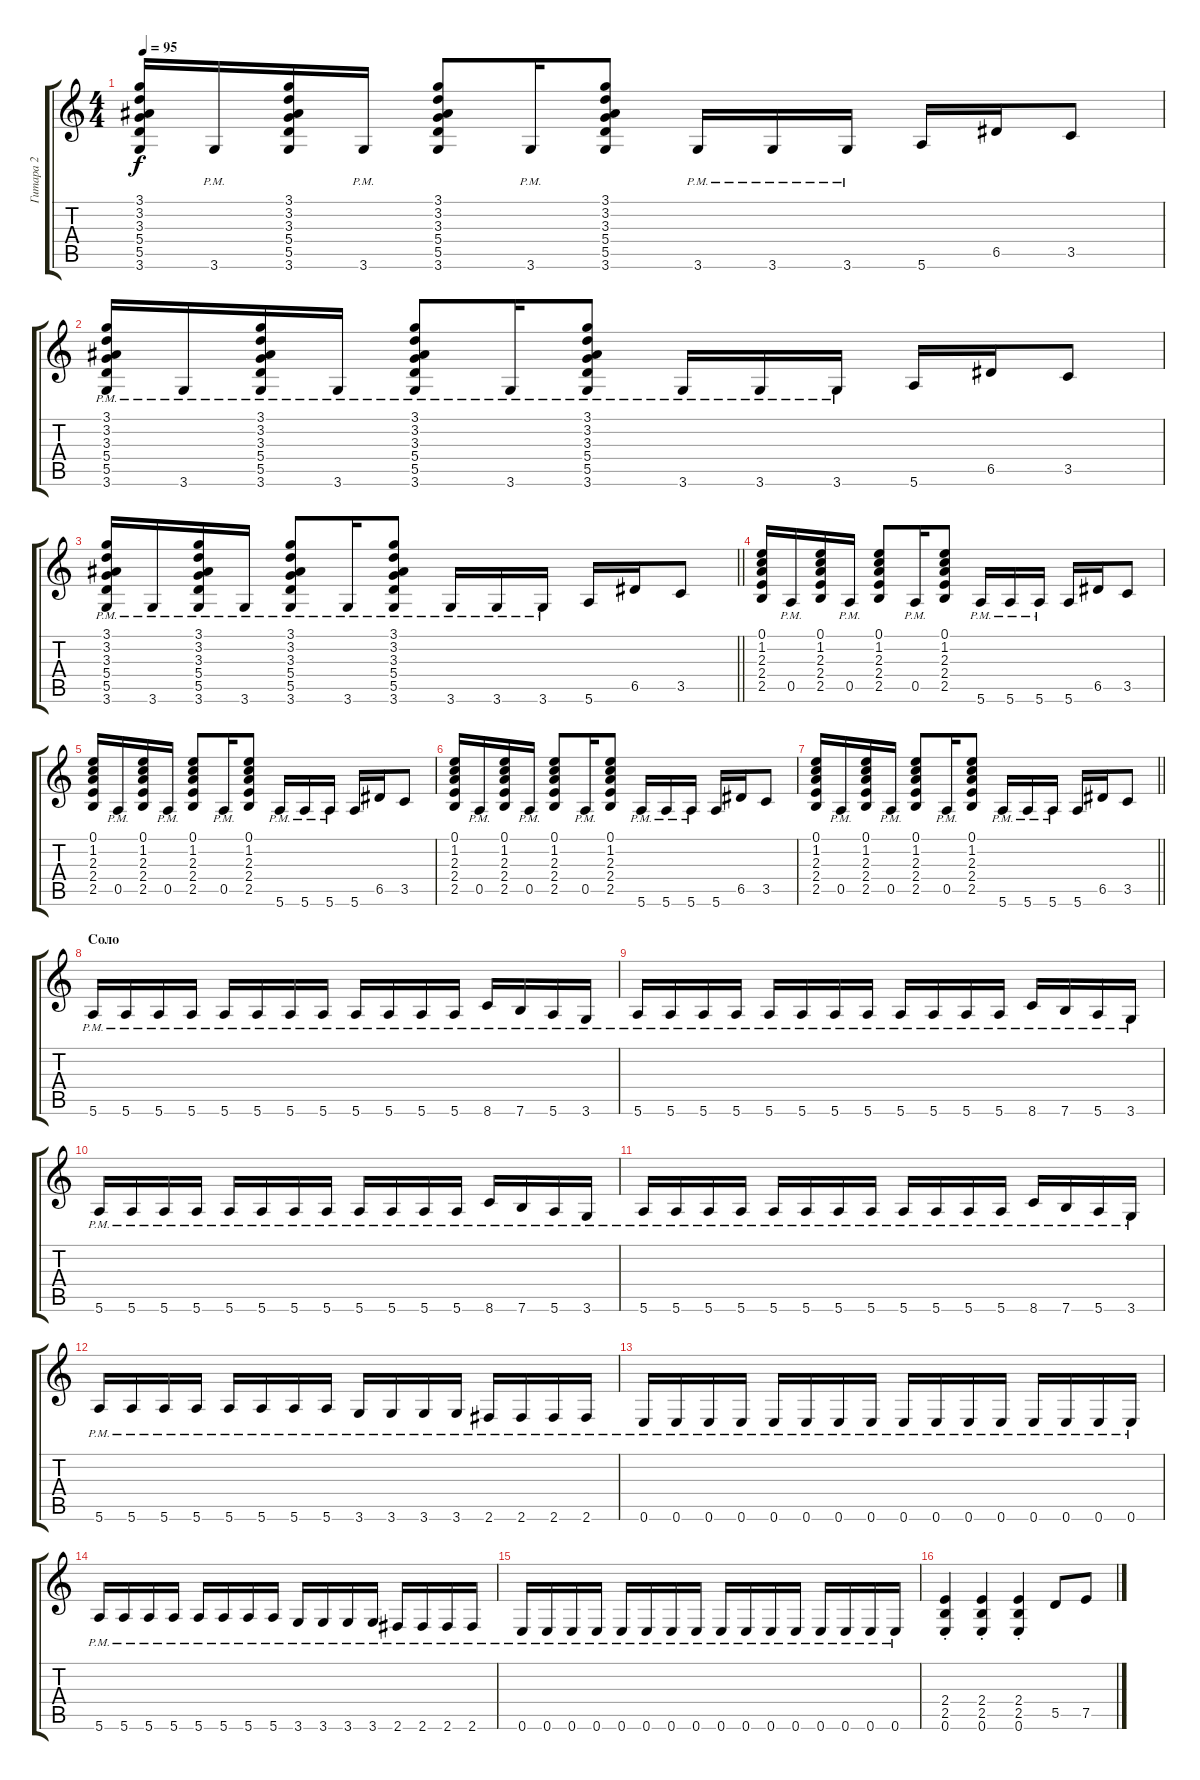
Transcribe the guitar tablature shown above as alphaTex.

\track ("Гитара 2" "Гитара 2") {instrument distortionguitar}
\staff {score tabs}
\tuning (E4 B3 G3 D3 A2 E2) {hide}
\ts (4 4)
\tempo 95
\clef g2
\ks c
(3.1 3.2 3.3 5.4 5.5 3.6).16{dy f} 3.6{pm}.16 (3.1 3.2 3.3 5.4 5.5 3.6).16 3.6{pm}.16 (3.1 3.2 3.3 5.4 5.5 3.6).8 3.6{pm}.16 (3.1 3.2 3.3 5.4 5.5 3.6).8 3.6{pm}.16 3.6{pm}.16 3.6{pm}.16 5.6.16 6.5.16 3.5.8 |
(3.1{pm} 3.2{pm} 3.3{pm} 5.4{pm} 5.5{pm} 3.6{pm}).16 3.6{pm}.16 (3.1{pm} 3.2{pm} 3.3{pm} 5.4{pm} 5.5{pm} 3.6{pm}).16 3.6{pm}.16 (3.1{pm} 3.2{pm} 3.3{pm} 5.4{pm} 5.5{pm} 3.6{pm}).8 3.6{pm}.16 (3.1{pm} 3.2{pm} 3.3{pm} 5.4{pm} 5.5{pm} 3.6{pm}).8 3.6{pm}.16 3.6{pm}.16 3.6{pm}.16 5.6.16 6.5.16 3.5.8 |
\barLineRight lightlight
(3.1{pm} 3.2{pm} 3.3{pm} 5.4{pm} 5.5{pm} 3.6{pm}).16 3.6{pm}.16 (3.1{pm} 3.2{pm} 3.3{pm} 5.4{pm} 5.5{pm} 3.6{pm}).16 3.6{pm}.16 (3.1{pm} 3.2{pm} 3.3{pm} 5.4{pm} 5.5{pm} 3.6{pm}).8 3.6{pm}.16 (3.1{pm} 3.2{pm} 3.3{pm} 5.4{pm} 5.5{pm} 3.6{pm}).8 3.6{pm}.16 3.6{pm}.16 3.6{pm}.16 5.6.16 6.5.16 3.5.8 |
(0.1 1.2 2.3 2.4 2.5).16 0.5{pm}.16 (0.1 1.2 2.3 2.4 2.5).16 0.5{pm}.16 (0.1 1.2 2.3 2.4 2.5).8 0.5{pm}.16 (0.1 1.2 2.3 2.4 2.5).8 5.6{pm}.16 5.6{pm}.16 5.6{pm}.16 5.6.16 6.5.16 3.5.8 |
(0.1 1.2 2.3 2.4 2.5).16 0.5{pm}.16 (0.1 1.2 2.3 2.4 2.5).16 0.5{pm}.16 (0.1 1.2 2.3 2.4 2.5).8 0.5{pm}.16 (0.1 1.2 2.3 2.4 2.5).8 5.6{pm}.16 5.6{pm}.16 5.6{pm}.16 5.6.16 6.5.16 3.5.8 |
(0.1 1.2 2.3 2.4 2.5).16 0.5{pm}.16 (0.1 1.2 2.3 2.4 2.5).16 0.5{pm}.16 (0.1 1.2 2.3 2.4 2.5).8 0.5{pm}.16 (0.1 1.2 2.3 2.4 2.5).8 5.6{pm}.16 5.6{pm}.16 5.6{pm}.16 5.6.16 6.5.16 3.5.8 |
\barLineRight lightlight
(0.1 1.2 2.3 2.4 2.5).16 0.5{pm}.16 (0.1 1.2 2.3 2.4 2.5).16 0.5{pm}.16 (0.1 1.2 2.3 2.4 2.5).8 0.5{pm}.16 (0.1 1.2 2.3 2.4 2.5).8 5.6{pm}.16 5.6{pm}.16 5.6{pm}.16 5.6.16 6.5.16 3.5.8 |
\section ("" "Соло")
5.6{pm}.16 5.6{pm}.16 5.6{pm}.16 5.6{pm}.16 5.6{pm}.16 5.6{pm}.16 5.6{pm}.16 5.6{pm}.16 5.6{pm}.16 5.6{pm}.16 5.6{pm}.16 5.6{pm}.16 8.6{pm}.16 7.6{pm}.16 5.6{pm}.16 3.6{pm}.16 |
5.6{pm}.16 5.6{pm}.16 5.6{pm}.16 5.6{pm}.16 5.6{pm}.16 5.6{pm}.16 5.6{pm}.16 5.6{pm}.16 5.6{pm}.16 5.6{pm}.16 5.6{pm}.16 5.6{pm}.16 8.6{pm}.16 7.6{pm}.16 5.6{pm}.16 3.6{pm}.16 |
5.6{pm}.16 5.6{pm}.16 5.6{pm}.16 5.6{pm}.16 5.6{pm}.16 5.6{pm}.16 5.6{pm}.16 5.6{pm}.16 5.6{pm}.16 5.6{pm}.16 5.6{pm}.16 5.6{pm}.16 8.6{pm}.16 7.6{pm}.16 5.6{pm}.16 3.6{pm}.16 |
5.6{pm}.16 5.6{pm}.16 5.6{pm}.16 5.6{pm}.16 5.6{pm}.16 5.6{pm}.16 5.6{pm}.16 5.6{pm}.16 5.6{pm}.16 5.6{pm}.16 5.6{pm}.16 5.6{pm}.16 8.6{pm}.16 7.6{pm}.16 5.6{pm}.16 3.6{pm}.16 |
5.6{pm}.16 5.6{pm}.16 5.6{pm}.16 5.6{pm}.16 5.6{pm}.16 5.6{pm}.16 5.6{pm}.16 5.6{pm}.16 3.6{pm}.16 3.6{pm}.16 3.6{pm}.16 3.6{pm}.16 2.6{pm}.16 2.6{pm}.16 2.6{pm}.16 2.6{pm}.16 |
0.6{pm}.16 0.6{pm}.16 0.6{pm}.16 0.6{pm}.16 0.6{pm}.16 0.6{pm}.16 0.6{pm}.16 0.6{pm}.16 0.6{pm}.16 0.6{pm}.16 0.6{pm}.16 0.6{pm}.16 0.6{pm}.16 0.6{pm}.16 0.6{pm}.16 0.6{pm}.16 |
5.6{pm}.16 5.6{pm}.16 5.6{pm}.16 5.6{pm}.16 5.6{pm}.16 5.6{pm}.16 5.6{pm}.16 5.6{pm}.16 3.6{pm}.16 3.6{pm}.16 3.6{pm}.16 3.6{pm}.16 2.6{pm}.16 2.6{pm}.16 2.6{pm}.16 2.6{pm}.16 |
0.6{pm}.16 0.6{pm}.16 0.6{pm}.16 0.6{pm}.16 0.6{pm}.16 0.6{pm}.16 0.6{pm}.16 0.6{pm}.16 0.6{pm}.16 0.6{pm}.16 0.6{pm}.16 0.6{pm}.16 0.6{pm}.16 0.6{pm}.16 0.6{pm}.16 0.6{pm}.16 |
(2.4{st} 2.5{st} 0.6{st}).4 (2.4{st} 2.5{st} 0.6{st}).4 (2.4{st} 2.5{st} 0.6{st}).4 5.5.8 7.5.8
